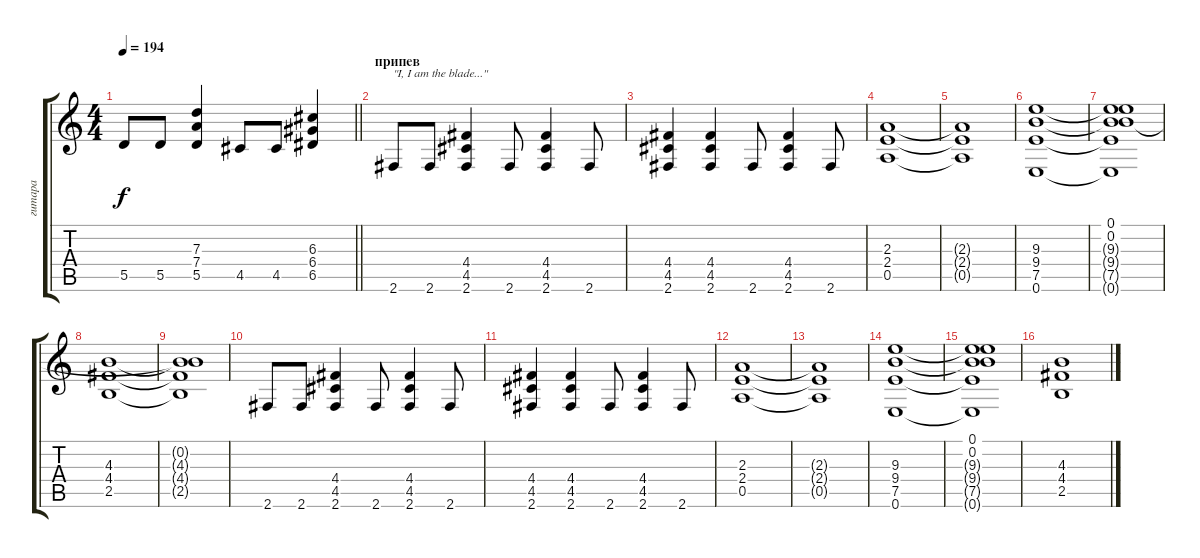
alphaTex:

\track ("гитара" "гитара") {instrument overdrivenguitar}
\staff {score tabs}
\tuning (E4 B3 G3 D3 A2 E2) {hide}
\ts (4 4)
\tempo 194
\clef g2
\barLineRight lightlight
\ks c
5.5.8{dy f} 5.5.8 (7.3 7.4 5.5).4 4.5.8 4.5.8 (6.3 6.4 6.5).4 |
\section ("" "припев")
2.6.8{txt "\"I, I am the blade...\""} 2.6.8 (4.4 4.5 2.6).4 2.6.8 (4.4 4.5 2.6).4 2.6.8 |
(4.4 4.5 2.6).4 (4.4 4.5 2.6).4 2.6.8 (4.4 4.5 2.6).4 2.6.8 |
(2.3 2.4 0.5).1 |
(2.3{t} 2.4{t} 0.5{t}).1 |
(9.3 9.4 7.5 0.6).1 |
(0.1 0.2 9.3{t} 9.4{t} 7.5{t} 0.6{t}).1 |
(4.3 4.4 2.5).1 |
(0.2{t} 4.3{t} 4.4{t} 2.5{t}).1 |
2.6.8 2.6.8 (4.4 4.5 2.6).4 2.6.8 (4.4 4.5 2.6).4 2.6.8 |
(4.4 4.5 2.6).4 (4.4 4.5 2.6).4 2.6.8 (4.4 4.5 2.6).4 2.6.8 |
(2.3 2.4 0.5).1 |
(2.3{t} 2.4{t} 0.5{t}).1 |
(9.3 9.4 7.5 0.6).1 |
(0.1 0.2 9.3{t} 9.4{t} 7.5{t} 0.6{t}).1 |
(4.3 4.4 2.5).1
